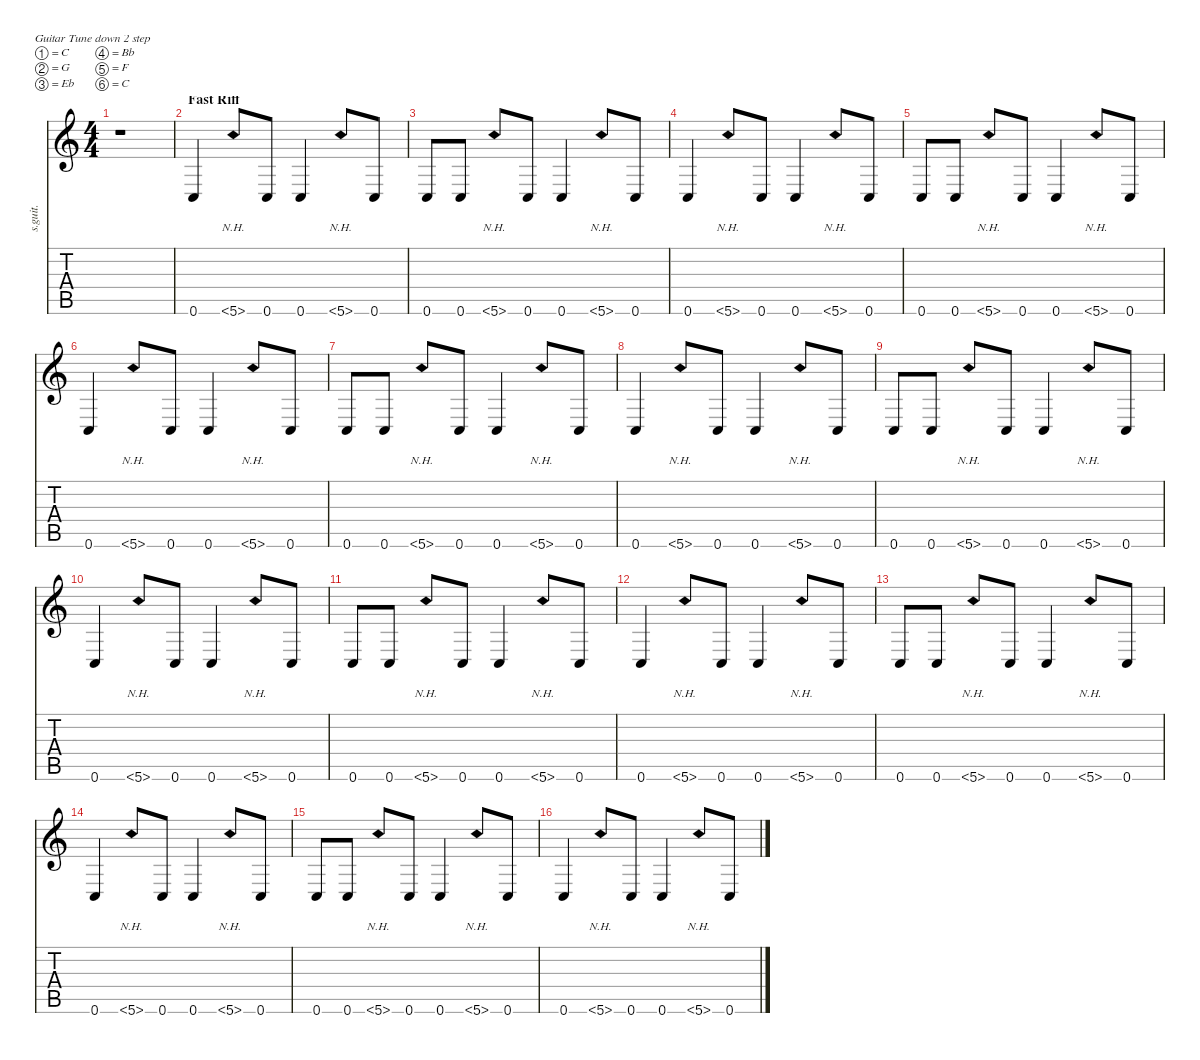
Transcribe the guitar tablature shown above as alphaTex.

\defaultSystemsLayout 4
\hideDynamics
\bracketExtendMode nobrackets
\track ("Josh Homme" "s.guit.") {instrument distortionguitar}
\staff {score tabs}
\tuning (C4 G3 Eb3 Bb2 F2 C2)
\ts (4 4)
\tempo (210 hide)
\clef g2
\ks c
r.1{dy f} |
\section ("" "Fast Riff")
0.6.4{lyrics (0 "") lyrics (1 "") lyrics (2 "") lyrics (3 "") lyrics (4 "")} 5.6{nh}.8{lyrics (0 "") lyrics (1 "") lyrics (2 "") lyrics (3 "") lyrics (4 "")} 0.6.8{lyrics (0 "") lyrics (1 "") lyrics (2 "") lyrics (3 "") lyrics (4 "")} 0.6.4{lyrics (0 "") lyrics (1 "") lyrics (2 "") lyrics (3 "") lyrics (4 "")} 5.6{nh}.8{lyrics (0 "") lyrics (1 "") lyrics (2 "") lyrics (3 "") lyrics (4 "")} 0.6.8{lyrics (0 "") lyrics (1 "") lyrics (2 "") lyrics (3 "") lyrics (4 "")} |
0.6.8{lyrics (0 "") lyrics (1 "") lyrics (2 "") lyrics (3 "") lyrics (4 "")} 0.6.8{lyrics (0 "") lyrics (1 "") lyrics (2 "") lyrics (3 "") lyrics (4 "")} 5.6{nh}.8{lyrics (0 "") lyrics (1 "") lyrics (2 "") lyrics (3 "") lyrics (4 "")} 0.6.8{lyrics (0 "") lyrics (1 "") lyrics (2 "") lyrics (3 "") lyrics (4 "")} 0.6.4{lyrics (0 "") lyrics (1 "") lyrics (2 "") lyrics (3 "") lyrics (4 "")} 5.6{nh}.8{lyrics (0 "") lyrics (1 "") lyrics (2 "") lyrics (3 "") lyrics (4 "")} 0.6.8{lyrics (0 "") lyrics (1 "") lyrics (2 "") lyrics (3 "") lyrics (4 "")} |
0.6.4{lyrics (0 "") lyrics (1 "") lyrics (2 "") lyrics (3 "") lyrics (4 "")} 5.6{nh}.8{lyrics (0 "") lyrics (1 "") lyrics (2 "") lyrics (3 "") lyrics (4 "")} 0.6.8{lyrics (0 "") lyrics (1 "") lyrics (2 "") lyrics (3 "") lyrics (4 "")} 0.6.4{lyrics (0 "") lyrics (1 "") lyrics (2 "") lyrics (3 "") lyrics (4 "")} 5.6{nh}.8{lyrics (0 "") lyrics (1 "") lyrics (2 "") lyrics (3 "") lyrics (4 "")} 0.6.8{lyrics (0 "") lyrics (1 "") lyrics (2 "") lyrics (3 "") lyrics (4 "")} |
0.6.8{lyrics (0 "") lyrics (1 "") lyrics (2 "") lyrics (3 "") lyrics (4 "")} 0.6.8{lyrics (0 "") lyrics (1 "") lyrics (2 "") lyrics (3 "") lyrics (4 "")} 5.6{nh}.8{lyrics (0 "") lyrics (1 "") lyrics (2 "") lyrics (3 "") lyrics (4 "")} 0.6.8{lyrics (0 "") lyrics (1 "") lyrics (2 "") lyrics (3 "") lyrics (4 "")} 0.6.4{lyrics (0 "") lyrics (1 "") lyrics (2 "") lyrics (3 "") lyrics (4 "")} 5.6{nh}.8{lyrics (0 "") lyrics (1 "") lyrics (2 "") lyrics (3 "") lyrics (4 "")} 0.6.8{lyrics (0 "") lyrics (1 "") lyrics (2 "") lyrics (3 "") lyrics (4 "")} |
0.6.4{lyrics (0 "") lyrics (1 "") lyrics (2 "") lyrics (3 "") lyrics (4 "")} 5.6{nh}.8{lyrics (0 "") lyrics (1 "") lyrics (2 "") lyrics (3 "") lyrics (4 "")} 0.6.8{lyrics (0 "") lyrics (1 "") lyrics (2 "") lyrics (3 "") lyrics (4 "")} 0.6.4{lyrics (0 "") lyrics (1 "") lyrics (2 "") lyrics (3 "") lyrics (4 "")} 5.6{nh}.8{lyrics (0 "") lyrics (1 "") lyrics (2 "") lyrics (3 "") lyrics (4 "")} 0.6.8{lyrics (0 "") lyrics (1 "") lyrics (2 "") lyrics (3 "") lyrics (4 "")} |
0.6.8{lyrics (0 "") lyrics (1 "") lyrics (2 "") lyrics (3 "") lyrics (4 "")} 0.6.8{lyrics (0 "") lyrics (1 "") lyrics (2 "") lyrics (3 "") lyrics (4 "")} 5.6{nh}.8{lyrics (0 "") lyrics (1 "") lyrics (2 "") lyrics (3 "") lyrics (4 "")} 0.6.8{lyrics (0 "") lyrics (1 "") lyrics (2 "") lyrics (3 "") lyrics (4 "")} 0.6.4{lyrics (0 "") lyrics (1 "") lyrics (2 "") lyrics (3 "") lyrics (4 "")} 5.6{nh}.8{lyrics (0 "") lyrics (1 "") lyrics (2 "") lyrics (3 "") lyrics (4 "")} 0.6.8{lyrics (0 "") lyrics (1 "") lyrics (2 "") lyrics (3 "") lyrics (4 "")} |
0.6.4{lyrics (0 "") lyrics (1 "") lyrics (2 "") lyrics (3 "") lyrics (4 "")} 5.6{nh}.8{lyrics (0 "") lyrics (1 "") lyrics (2 "") lyrics (3 "") lyrics (4 "")} 0.6.8{lyrics (0 "") lyrics (1 "") lyrics (2 "") lyrics (3 "") lyrics (4 "")} 0.6.4{lyrics (0 "") lyrics (1 "") lyrics (2 "") lyrics (3 "") lyrics (4 "")} 5.6{nh}.8{lyrics (0 "") lyrics (1 "") lyrics (2 "") lyrics (3 "") lyrics (4 "")} 0.6.8{lyrics (0 "") lyrics (1 "") lyrics (2 "") lyrics (3 "") lyrics (4 "")} |
0.6.8{lyrics (0 "") lyrics (1 "") lyrics (2 "") lyrics (3 "") lyrics (4 "")} 0.6.8{lyrics (0 "") lyrics (1 "") lyrics (2 "") lyrics (3 "") lyrics (4 "")} 5.6{nh}.8{lyrics (0 "") lyrics (1 "") lyrics (2 "") lyrics (3 "") lyrics (4 "")} 0.6.8{lyrics (0 "") lyrics (1 "") lyrics (2 "") lyrics (3 "") lyrics (4 "")} 0.6.4{lyrics (0 "") lyrics (1 "") lyrics (2 "") lyrics (3 "") lyrics (4 "")} 5.6{nh}.8{lyrics (0 "") lyrics (1 "") lyrics (2 "") lyrics (3 "") lyrics (4 "")} 0.6.8{lyrics (0 "") lyrics (1 "") lyrics (2 "") lyrics (3 "") lyrics (4 "")} |
0.6.4{lyrics (0 "") lyrics (1 "") lyrics (2 "") lyrics (3 "") lyrics (4 "")} 5.6{nh}.8{lyrics (0 "") lyrics (1 "") lyrics (2 "") lyrics (3 "") lyrics (4 "")} 0.6.8{lyrics (0 "") lyrics (1 "") lyrics (2 "") lyrics (3 "") lyrics (4 "")} 0.6.4{lyrics (0 "") lyrics (1 "") lyrics (2 "") lyrics (3 "") lyrics (4 "")} 5.6{nh}.8{lyrics (0 "") lyrics (1 "") lyrics (2 "") lyrics (3 "") lyrics (4 "")} 0.6.8{lyrics (0 "") lyrics (1 "") lyrics (2 "") lyrics (3 "") lyrics (4 "")} |
0.6.8{lyrics (0 "") lyrics (1 "") lyrics (2 "") lyrics (3 "") lyrics (4 "")} 0.6.8{lyrics (0 "") lyrics (1 "") lyrics (2 "") lyrics (3 "") lyrics (4 "")} 5.6{nh}.8{lyrics (0 "") lyrics (1 "") lyrics (2 "") lyrics (3 "") lyrics (4 "")} 0.6.8{lyrics (0 "") lyrics (1 "") lyrics (2 "") lyrics (3 "") lyrics (4 "")} 0.6.4{lyrics (0 "") lyrics (1 "") lyrics (2 "") lyrics (3 "") lyrics (4 "")} 5.6{nh}.8{lyrics (0 "") lyrics (1 "") lyrics (2 "") lyrics (3 "") lyrics (4 "")} 0.6.8{lyrics (0 "") lyrics (1 "") lyrics (2 "") lyrics (3 "") lyrics (4 "")} |
0.6.4{lyrics (0 "") lyrics (1 "") lyrics (2 "") lyrics (3 "") lyrics (4 "")} 5.6{nh}.8{lyrics (0 "") lyrics (1 "") lyrics (2 "") lyrics (3 "") lyrics (4 "")} 0.6.8{lyrics (0 "") lyrics (1 "") lyrics (2 "") lyrics (3 "") lyrics (4 "")} 0.6.4{lyrics (0 "") lyrics (1 "") lyrics (2 "") lyrics (3 "") lyrics (4 "")} 5.6{nh}.8{lyrics (0 "") lyrics (1 "") lyrics (2 "") lyrics (3 "") lyrics (4 "")} 0.6.8{lyrics (0 "") lyrics (1 "") lyrics (2 "") lyrics (3 "") lyrics (4 "")} |
0.6.8{lyrics (0 "") lyrics (1 "") lyrics (2 "") lyrics (3 "") lyrics (4 "")} 0.6.8{lyrics (0 "") lyrics (1 "") lyrics (2 "") lyrics (3 "") lyrics (4 "")} 5.6{nh}.8{lyrics (0 "") lyrics (1 "") lyrics (2 "") lyrics (3 "") lyrics (4 "")} 0.6.8{lyrics (0 "") lyrics (1 "") lyrics (2 "") lyrics (3 "") lyrics (4 "")} 0.6.4{lyrics (0 "") lyrics (1 "") lyrics (2 "") lyrics (3 "") lyrics (4 "")} 5.6{nh}.8{lyrics (0 "") lyrics (1 "") lyrics (2 "") lyrics (3 "") lyrics (4 "")} 0.6.8{lyrics (0 "") lyrics (1 "") lyrics (2 "") lyrics (3 "") lyrics (4 "")} |
0.6.4{lyrics (0 "") lyrics (1 "") lyrics (2 "") lyrics (3 "") lyrics (4 "")} 5.6{nh}.8{lyrics (0 "") lyrics (1 "") lyrics (2 "") lyrics (3 "") lyrics (4 "")} 0.6.8{lyrics (0 "") lyrics (1 "") lyrics (2 "") lyrics (3 "") lyrics (4 "")} 0.6.4{lyrics (0 "") lyrics (1 "") lyrics (2 "") lyrics (3 "") lyrics (4 "")} 5.6{nh}.8{lyrics (0 "") lyrics (1 "") lyrics (2 "") lyrics (3 "") lyrics (4 "")} 0.6.8{lyrics (0 "") lyrics (1 "") lyrics (2 "") lyrics (3 "") lyrics (4 "")} |
0.6.8{lyrics (0 "") lyrics (1 "") lyrics (2 "") lyrics (3 "") lyrics (4 "")} 0.6.8{lyrics (0 "") lyrics (1 "") lyrics (2 "") lyrics (3 "") lyrics (4 "")} 5.6{nh}.8{lyrics (0 "") lyrics (1 "") lyrics (2 "") lyrics (3 "") lyrics (4 "")} 0.6.8{lyrics (0 "") lyrics (1 "") lyrics (2 "") lyrics (3 "") lyrics (4 "")} 0.6.4{lyrics (0 "") lyrics (1 "") lyrics (2 "") lyrics (3 "") lyrics (4 "")} 5.6{nh}.8{lyrics (0 "") lyrics (1 "") lyrics (2 "") lyrics (3 "") lyrics (4 "")} 0.6.8{lyrics (0 "") lyrics (1 "") lyrics (2 "") lyrics (3 "") lyrics (4 "")} |
0.6.4{lyrics (0 "") lyrics (1 "") lyrics (2 "") lyrics (3 "") lyrics (4 "")} 5.6{nh}.8{lyrics (0 "") lyrics (1 "") lyrics (2 "") lyrics (3 "") lyrics (4 "")} 0.6.8{lyrics (0 "") lyrics (1 "") lyrics (2 "") lyrics (3 "") lyrics (4 "")} 0.6.4{lyrics (0 "") lyrics (1 "") lyrics (2 "") lyrics (3 "") lyrics (4 "")} 5.6{nh}.8{lyrics (0 "") lyrics (1 "") lyrics (2 "") lyrics (3 "") lyrics (4 "")} 0.6.8{lyrics (0 "") lyrics (1 "") lyrics (2 "") lyrics (3 "") lyrics (4 "")}
